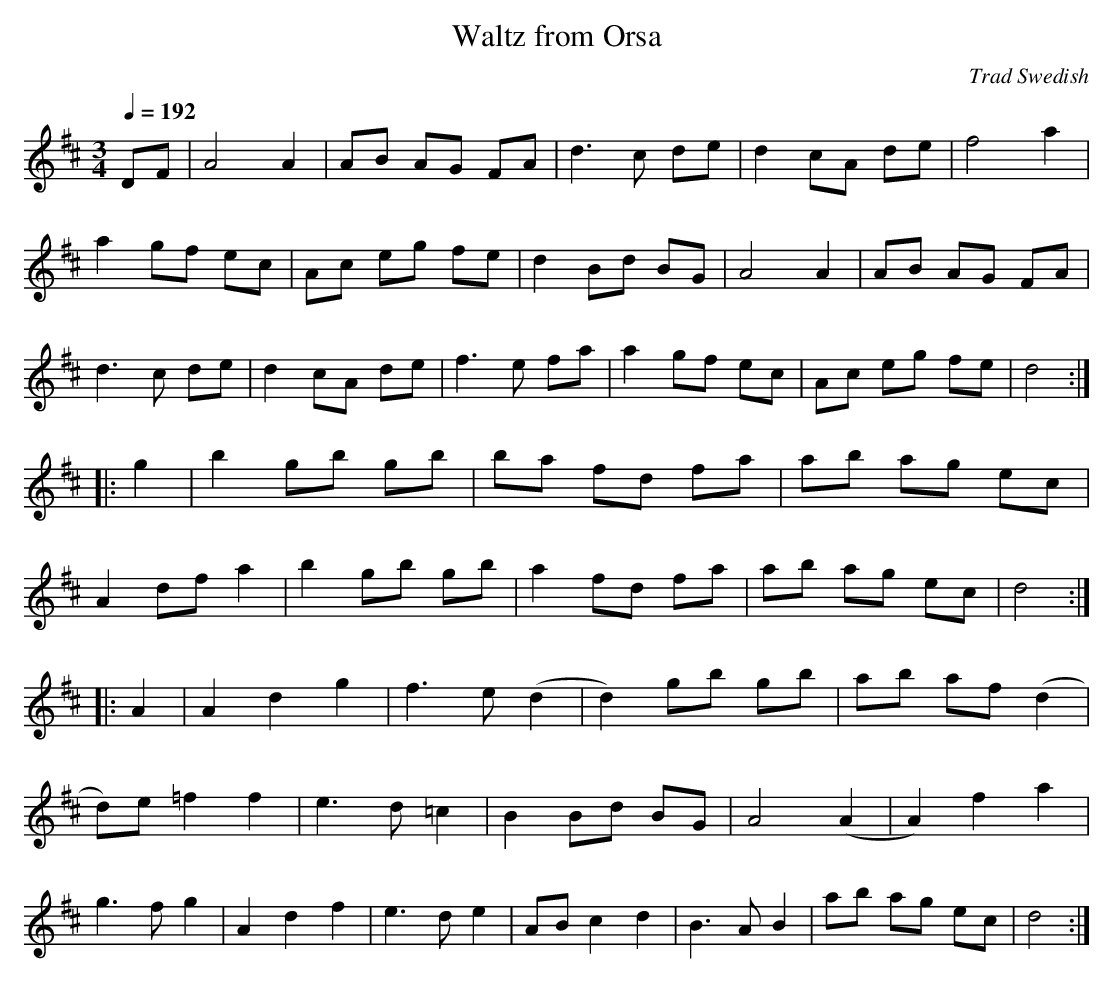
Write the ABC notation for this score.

X:1
T:Waltz from Orsa
C:Trad Swedish
L:1/8
M:3/4
Q:1/4=192
K:D
DF|A4A2|AB AG FA|d3c de|d2cA de|f4a2|
a2gf ec|Ac eg fe|d2Bd BG|A4A2|AB AG FA|
d3c de|d2cA de|f3e fa|a2gf ec|Ac eg fe|d4:|
|:g2|b2gb gb|ba fd fa|ab ag ec|
A2df a2|b2gb gb|a2fd fa|ab ag ec|d4:|
|:A2|A2d2g2|f3e (d2|d2)gb gb|ab af (d2|
d)e =f2f2|e3d =c2|B2Bd BG|A4(A2|A2)f2a2|
g3f g2|A2d2f2|e3d e2|AB c2d2|B3A B2|ab ag ec|d4:|
